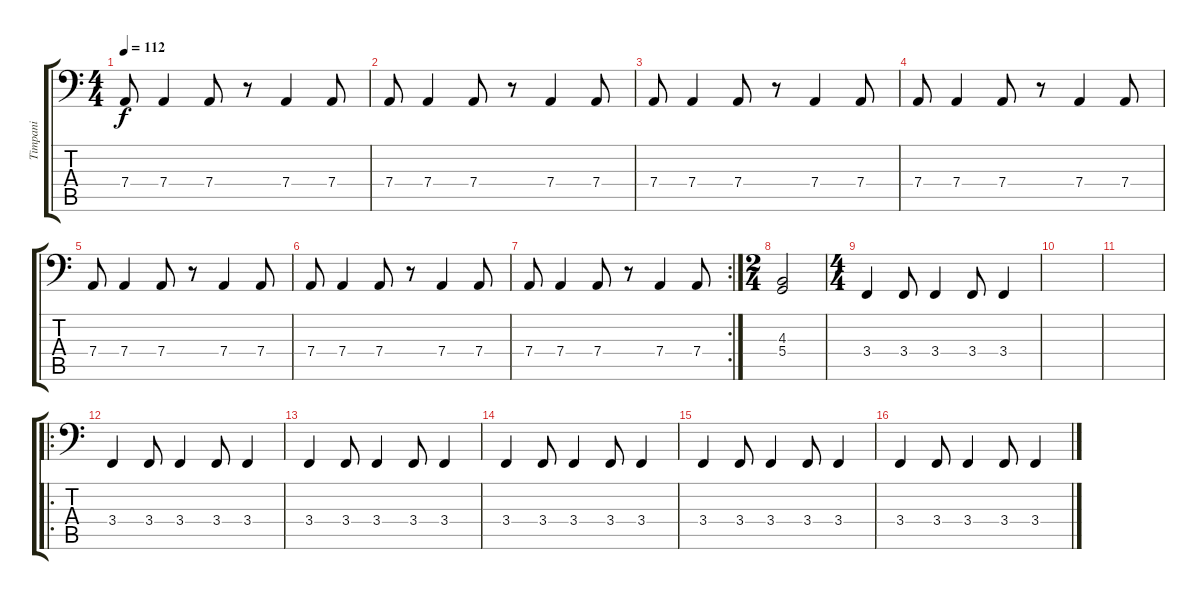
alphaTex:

\track ("Timpani" "Timpani") {instrument timpani}
\staff {score tabs}
\tuning (E3 B2 G2 D2 A1 E1) {hide}
\ts (4 4)
\tempo 112
\clef f4
\ks c
7.4.8{dy f} 7.4.4 7.4.8 r.8 7.4.4 7.4.8 |
7.4.8 7.4.4 7.4.8 r.8 7.4.4 7.4.8 |
7.4.8 7.4.4 7.4.8 r.8 7.4.4 7.4.8 |
7.4.8 7.4.4 7.4.8 r.8 7.4.4 7.4.8 |
7.4.8 7.4.4 7.4.8 r.8 7.4.4 7.4.8 |
7.4.8 7.4.4 7.4.8 r.8 7.4.4 7.4.8 |
\rc 2
7.4.8 7.4.4 7.4.8 r.8 7.4.4 7.4.8 |
\ts (2 4)
(4.3 5.4).2 |
\ts (4 4)
3.4.4 3.4.8 3.4.4 3.4.8 3.4.4 |
|
|
\ro
3.4.4 3.4.8 3.4.4 3.4.8 3.4.4 |
3.4.4 3.4.8 3.4.4 3.4.8 3.4.4 |
3.4.4 3.4.8 3.4.4 3.4.8 3.4.4 |
3.4.4 3.4.8 3.4.4 3.4.8 3.4.4 |
3.4.4 3.4.8 3.4.4 3.4.8 3.4.4
